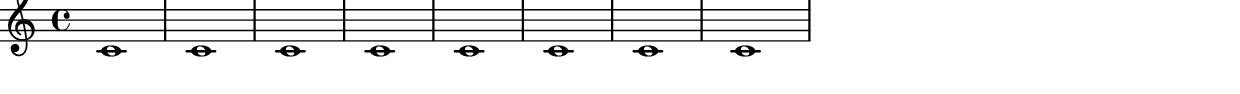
%% Generated by lilypond-book
%% Options: [exampleindent=10.16\mm,indent=0\mm,line-width=160\mm,paper-height=845.047\pt,paper-width=597.508\pt,papersize='(cons (* 597.508 pt) (* 845.047 pt))]
\include "lilypond-book-preamble.ly"


% ****************************************************************
% Start cut-&-pastable-section
% ****************************************************************

#(ly:set-option 'eps-box-padding 3.000000)



\paper {
  #(set-paper-size '(cons (* 597.508 pt) (* 845.047 pt)))
  indent = 0\mm
  line-width = 160\mm
  % offset the left padding, also add 1mm as lilypond creates cropped
  % images with a little space on the right
  line-width = #(- line-width (* mm  3.000000) (* mm 1))
}

\layout {
  
}




% ****************************************************************
% ly snippet:
% ****************************************************************
\sourcefilename "/lilypond-2.26.0/input/regression/fret-diagrams-fingering.ly"
\sourcefileline 0
\version "2.19.8"

\header {
  texidoc="
Finger labels can be added, either in dots or below strings.
Dot color can be changed globally or on a per-dot basis,
and fingering label font size can be adjusted.

"
}

\layout { ragged-right = ##t }

<<
  \chords {
    c1 |
    c1 |
    c1 |
    c1 |
    c1 |
    c1 |
    c1 |
    c1
  }

  \new Voice {
    \textLengthOn
     %% C major for guitar,  verbose style
    \override TextScript.fret-diagram-details.finger-code = #'below-string
    c'1 ^\markup {
            \fret-diagram-verbose #'((mute 6)
                                     (place-fret 5 3 1)
                                     (place-fret 4 5 2)
                                     (place-fret 3 5 3)
                                     (place-fret 2 5 4)
                                     (place-fret 1 3 1)
                                     (barre 5 1 3))}

     %% C major for guitar,  verbose style
    \override TextScript.fret-diagram-details.string-label-font-mag = #0.4
    c'1 ^\markup {
            \fret-diagram-verbose #'((mute 6)
                                     (place-fret 5 3 1)
                                     (place-fret 4 5 2)
                                     (place-fret 3 5 3)
                                     (place-fret 2 5 4)
                                     (place-fret 1 3 1)
                                     (barre 5 1 3))}

     %% C major for guitar, verbose style
    \override TextScript.fret-diagram-details.finger-code = #'in-dot
    c' ^\markup {
            \fret-diagram-verbose #'((mute 6)
                                     (place-fret 5 3 1)
                                     (place-fret 4 5 2)
                                     (place-fret 3 5 3)
                                     (place-fret 2 5 4)
                                     (place-fret 1 3 1)
                                     (barre 5 1 3))}

     %% C major for guitar, verbose style
    \once \override TextScript.fret-diagram-details.dot-color = #'white
    c' ^\markup {
            \fret-diagram-verbose #'((mute 6)
                                     (place-fret 5 3 1)
                                     (place-fret 4 5 2)
                                     (place-fret 3 5 3)
                                     (place-fret 2 5 4)
                                     (place-fret 1 3 1)
                                     (barre 5 1 3))}

     %% C major for guitar,  verbose style
    \once \override TextScript.fret-diagram-details.dot-label-font-mag = #0.75
    c'1 ^\markup {
            \fret-diagram-verbose #'((mute 6)
                                     (place-fret 5 3 1)
                                     (place-fret 4 5 2)
                                     (place-fret 3 5 3)
                                     (place-fret 2 5 4)
                                     (place-fret 1 3 1)
                                     (barre 5 1 3))}
     %% C major for guitar, verbose style
     %% dot color inversion, white on black
    \once \override TextScript.fret-diagram-details.dot-color = #'black
    c' ^\markup {
            \fret-diagram-verbose #'((mute 6)
                                     (place-fret 5 3 1 inverted)
                                     (place-fret 4 5 2)
                                     (place-fret 3 5 3 inverted)
                                     (place-fret 2 5 4)
                                     (place-fret 1 3 1)
                                     (barre 5 1 3))}
     %% C major for guitar, verbose style
     %% dot color inversion, black on white
    \once \override TextScript.fret-diagram-details.dot-color = #'white
    c' ^\markup {
            \fret-diagram-verbose #'((mute 6)
                                     (place-fret 5 3 1 inverted)
                                     (place-fret 4 5 2)
                                     (place-fret 3 5 3 inverted)
                                     (place-fret 2 5 4)
                                     (place-fret 1 3 1)
                                     (barre 5 1 3))}
     %% C major for guitar, verbose style
     %% dot color inversion, global setting and per-dot
    \once \override TextScript.fret-diagram-details.dot-color = #'grey
    \once \override TextScript.size = #1.4
    c' ^\markup {
            \fret-diagram-verbose #'((mute 6)
                                     (place-fret 5 3 1 inverted)
                                     (place-fret 4 5 2 red)
                                     (place-fret 3 5 3 inverted)
                                     (place-fret 2 5 4 red inverted)
                                     (place-fret 1 3 1)
                                     (barre 5 1 3))}
 }
>>



% ****************************************************************
% end ly snippet
% ****************************************************************
